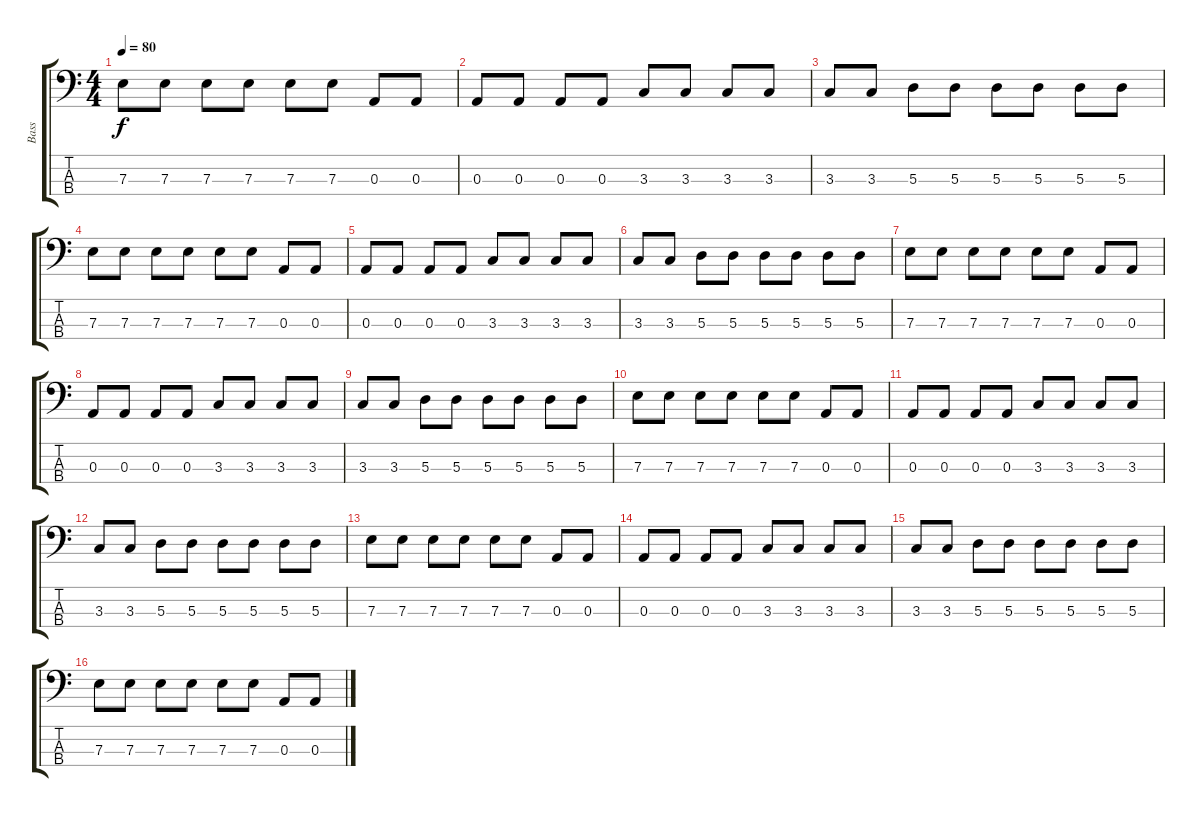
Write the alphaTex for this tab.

\track ("Bass" "Bass") {instrument electricbasspick}
\staff {score tabs}
\tuning (G2 D2 A1 E1) {hide}
\ts (4 4)
\tempo 80
\tempo 78
\tempo 80
\clef f4
\ks c
7.3.8{dy f instrument electricbasspick} 7.3.8 7.3.8 7.3.8 7.3.8 7.3.8 0.3.8 0.3.8 |
0.3.8 0.3.8 0.3.8 0.3.8 3.3.8 3.3.8 3.3.8 3.3.8 |
3.3.8 3.3.8 5.3.8 5.3.8 5.3.8 5.3.8 5.3.8 5.3.8 |
7.3.8 7.3.8 7.3.8 7.3.8 7.3.8 7.3.8 0.3.8 0.3.8 |
0.3.8 0.3.8 0.3.8 0.3.8 3.3.8 3.3.8 3.3.8 3.3.8 |
3.3.8 3.3.8 5.3.8 5.3.8 5.3.8 5.3.8 5.3.8 5.3.8 |
7.3.8 7.3.8 7.3.8 7.3.8 7.3.8 7.3.8 0.3.8 0.3.8 |
0.3.8 0.3.8 0.3.8 0.3.8 3.3.8 3.3.8 3.3.8 3.3.8 |
3.3.8 3.3.8 5.3.8 5.3.8 5.3.8 5.3.8 5.3.8 5.3.8 |
7.3.8 7.3.8 7.3.8 7.3.8 7.3.8 7.3.8 0.3.8 0.3.8 |
0.3.8 0.3.8 0.3.8 0.3.8 3.3.8 3.3.8 3.3.8 3.3.8 |
3.3.8 3.3.8 5.3.8 5.3.8 5.3.8 5.3.8 5.3.8 5.3.8 |
7.3.8 7.3.8 7.3.8 7.3.8 7.3.8 7.3.8 0.3.8 0.3.8 |
0.3.8 0.3.8 0.3.8 0.3.8 3.3.8 3.3.8 3.3.8 3.3.8 |
3.3.8 3.3.8 5.3.8 5.3.8 5.3.8 5.3.8 5.3.8 5.3.8 |
7.3.8 7.3.8 7.3.8 7.3.8 7.3.8 7.3.8 0.3.8 0.3.8
